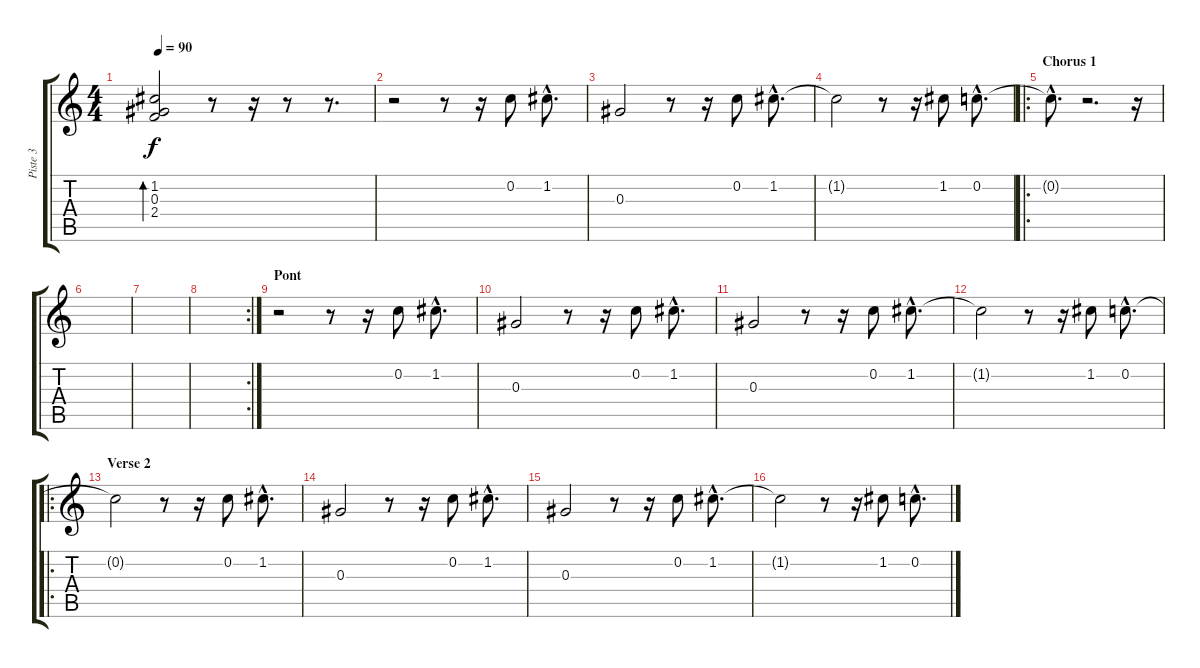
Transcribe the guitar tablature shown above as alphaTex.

\track ("Piste 3" "Piste 3") {instrument electricguitarclean}
\staff {score tabs}
\tuning (C4 C4 Ab3 Eb3 Bb2 F2) {hide}
\ts (4 4)
\tempo 90
\clef g2
\ks c
(1.2 0.3 2.4).2{bd 480 dy f} r.8 r.16 r.8 r.8{d} |
r.2 r.8 r.16 0.2.8 1.2{hac}.8{d} |
0.3.2 r.8 r.16 0.2.8 1.2{hac}.8{d} |
1.2{t}.2 r.8 r.16 1.2.8 0.2{hac}.8{d} |
\ro
\section ("" "Chorus 1")
0.2{hac t}.8{d} r.2{d} r.16 |
|
|
\rc 2
|
\section ("" "Pont")
r.2 r.8 r.16 0.2.8 1.2{hac}.8{d} |
0.3.2 r.8 r.16 0.2.8 1.2{hac}.8{d} |
0.3.2 r.8 r.16 0.2.8 1.2{hac}.8{d} |
1.2{t}.2 r.8 r.16 1.2.8 0.2{hac}.8{d} |
\ro
\section ("" "Verse 2")
0.2{t}.2 r.8 r.16 0.2.8 1.2{hac}.8{d} |
0.3.2 r.8 r.16 0.2.8 1.2{hac}.8{d} |
0.3.2 r.8 r.16 0.2.8 1.2{hac}.8{d} |
1.2{t}.2 r.8 r.16 1.2.8 0.2{hac}.8{d}
